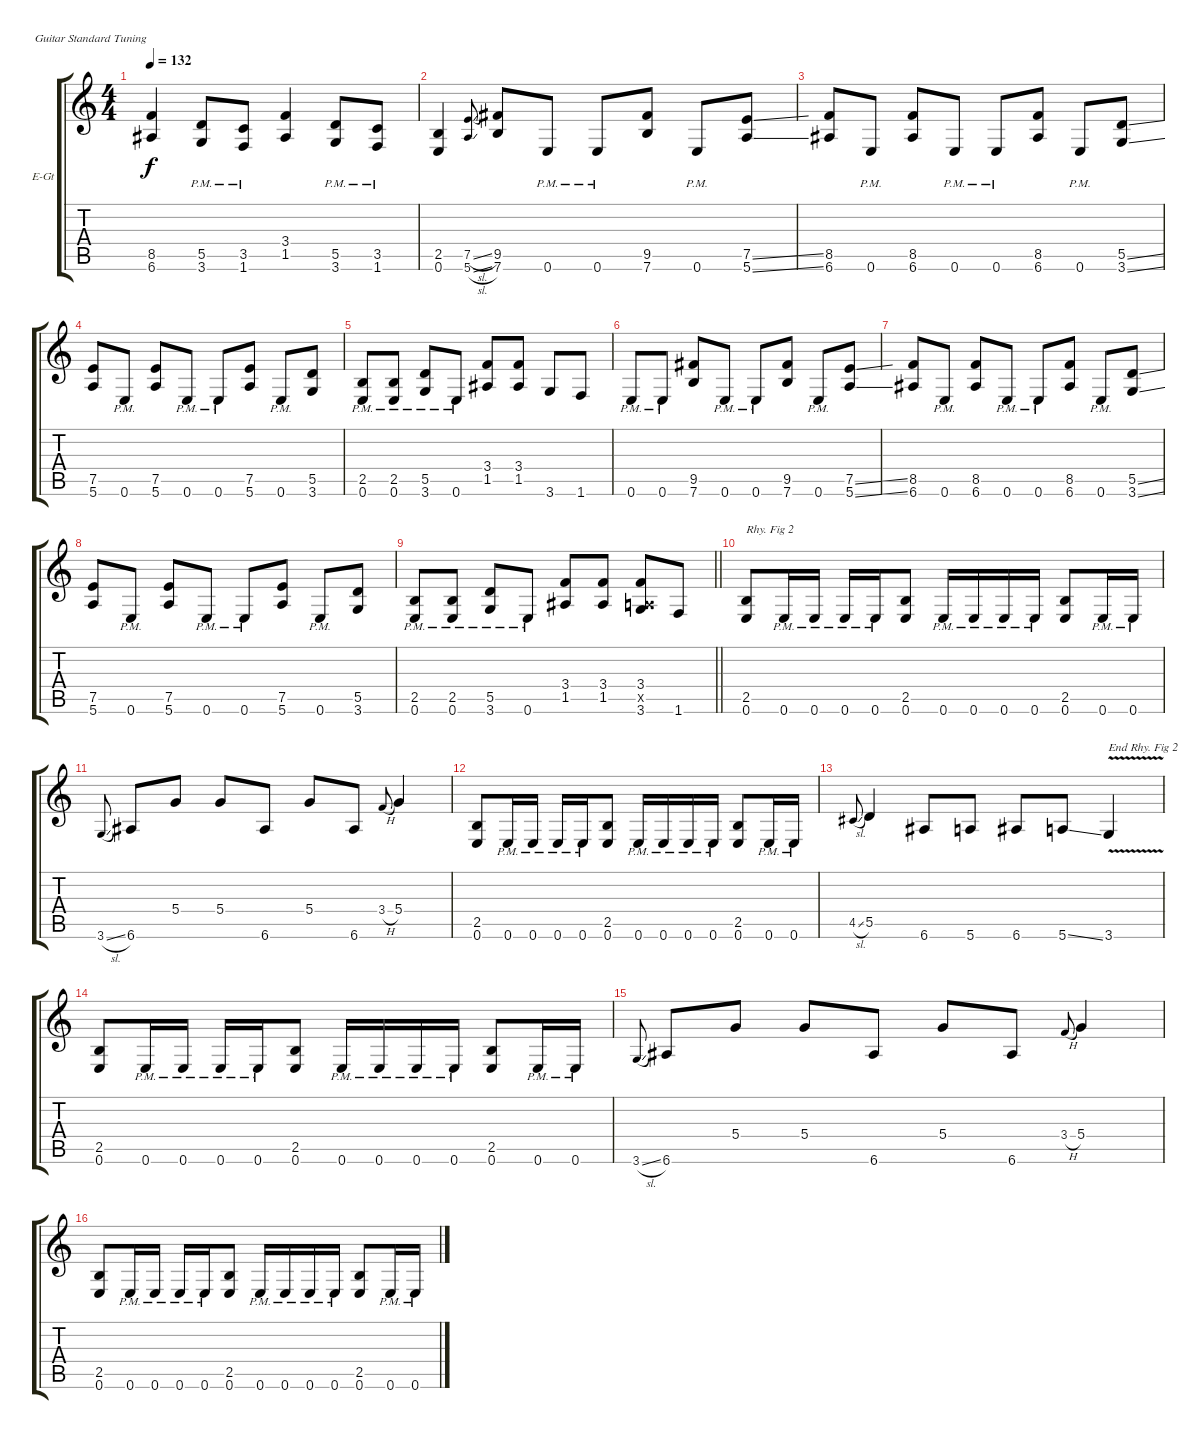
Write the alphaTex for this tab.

\bracketExtendMode groupsimilarinstruments
\firstSystemTrackNameOrientation horizontal
\otherSystemsTrackNameOrientation horizontal
\track ("Guitar 1" "E-Gt") {instrument distortionguitar}
\staff {score tabs}
\tuning (E4 B3 G3 D3 A2 E2)
\ts (4 4)
\tempo 132
\clef g2
\ks c
(8.5 6.6).4{dy f} (5.5{pm} 3.6{pm}).8 (3.5{pm} 1.6{pm}).8 (3.4 1.5).4 (5.5{pm} 3.6{pm}).8 (3.5{pm} 1.6{pm}).8 |
(2.5 0.6).4 (5.6{sl} 7.5{sl}).8{gr onbeat} (9.5 7.6).8 0.6{pm}.8 0.6{pm}.8 (9.5 7.6).8 0.6{pm}.8 (7.5{ss} 5.6{ss}).8 |
(8.5 6.6).8 0.6{pm}.8 (8.5 6.6).8 0.6{pm}.8 0.6{pm}.8 (8.5 6.6).8 0.6{pm}.8 (5.5{ss} 3.6{ss}).8 |
(7.5 5.6).8 0.6{pm}.8 (7.5 5.6).8 0.6{pm}.8 0.6{pm}.8 (7.5 5.6).8 0.6{pm}.8 (5.5 3.6).8 |
(2.5{pm} 0.6{pm}).8 (2.5{pm} 0.6{pm}).8 (5.5{pm} 3.6{pm}).8 0.6{pm}.8 (3.4 1.5).8 (3.4 1.5).8 3.6.8 1.6.8 |
0.6{pm}.8 0.6{pm}.8 (9.5 7.6).8 0.6{pm}.8 0.6{pm}.8 (9.5 7.6).8 0.6{pm}.8 (7.5{ss} 5.6{ss}).8 |
(8.5 6.6).8 0.6{pm}.8 (8.5 6.6).8 0.6{pm}.8 0.6{pm}.8 (8.5 6.6).8 0.6{pm}.8 (5.5{ss} 3.6{ss}).8 |
(7.5 5.6).8 0.6{pm}.8 (7.5 5.6).8 0.6{pm}.8 0.6{pm}.8 (7.5 5.6).8 0.6{pm}.8 (5.5 3.6).8 |
\barLineRight lightlight
(2.5{pm} 0.6{pm}).8 (2.5{pm} 0.6{pm}).8 (5.5{pm} 3.6{pm}).8 0.6{pm}.8 (3.4 1.5).8 (3.4 1.5).8 (3.6 3.4 0.5{x}).8 1.6.8 |
(2.5 0.6).8{txt "Rhy. Fig 2"} 0.6{pm}.16 0.6{pm}.16 0.6{pm}.16 0.6{pm}.16 (2.5 0.6).8 0.6{pm}.16 0.6{pm}.16 0.6{pm}.16 0.6{pm}.16 (2.5 0.6).8 0.6{pm}.16 0.6{pm}.16 |
3.6{sl}.8{gr onbeat} 6.6.8 5.4.8 5.4.8 6.6.8 5.4.8 6.6.8 3.4{h}.8{gr onbeat} 5.4.4 |
(2.5 0.6).8 0.6{pm}.16 0.6{pm}.16 0.6{pm}.16 0.6{pm}.16 (2.5 0.6).8 0.6{pm}.16 0.6{pm}.16 0.6{pm}.16 0.6{pm}.16 (2.5 0.6).8 0.6{pm}.16 0.6{pm}.16 |
4.5{sl}.8{gr onbeat} 5.5.4 6.6.8 5.6.8 6.6.8 5.6{ss}.8 3.6{v}.4{txt "End Rhy. Fig 2"} |
(2.5 0.6).8 0.6{pm}.16 0.6{pm}.16 0.6{pm}.16 0.6{pm}.16 (2.5 0.6).8 0.6{pm}.16 0.6{pm}.16 0.6{pm}.16 0.6{pm}.16 (2.5 0.6).8 0.6{pm}.16 0.6{pm}.16 |
3.6{sl}.8{gr onbeat} 6.6.8 5.4.8 5.4.8 6.6.8 5.4.8 6.6.8 3.4{h}.8{gr onbeat} 5.4.4 |
(2.5 0.6).8 0.6{pm}.16 0.6{pm}.16 0.6{pm}.16 0.6{pm}.16 (2.5 0.6).8 0.6{pm}.16 0.6{pm}.16 0.6{pm}.16 0.6{pm}.16 (2.5 0.6).8 0.6{pm}.16 0.6{pm}.16
